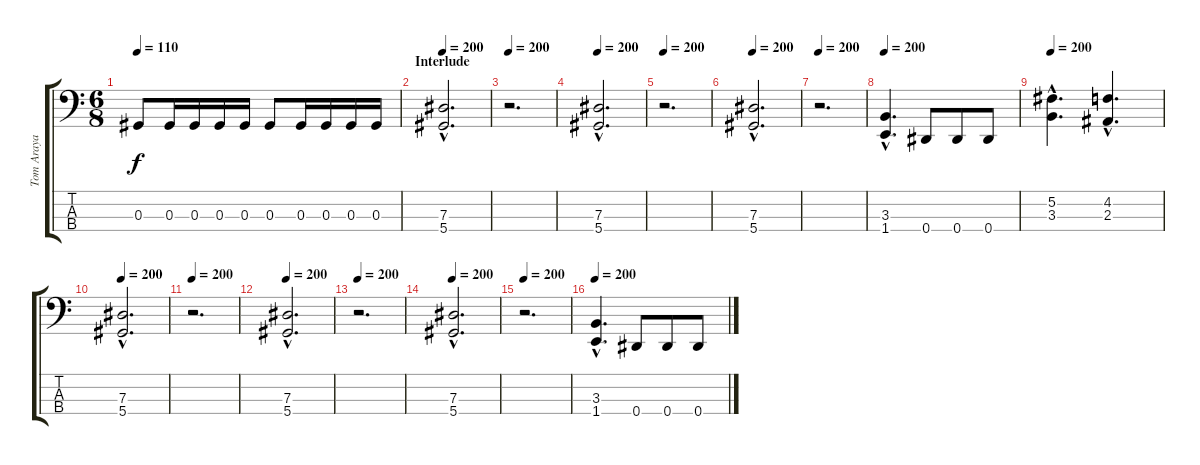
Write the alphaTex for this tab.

\track ("Tom Araya (bass)" "Tom Araya ") {instrument electricbasspick}
\staff {score tabs}
\tuning (Gb2 Db2 Ab1 Eb1) {hide}
\ts (6 8)
\tempo 110
\clef f4
\ks c
0.3.8{dy f} 0.3.16 0.3.16 0.3.16 0.3.16 0.3.8 0.3.16 0.3.16 0.3.16 0.3.16 |
\section ("" "Interlude")
\tempo 200
(7.3{hac} 5.4{hac}).2{d} |
\tempo 200
r.2{d} |
\tempo 200
(7.3{hac} 5.4{hac}).2{d} |
\tempo 200
r.2{d} |
\tempo 200
(7.3{hac} 5.4{hac}).2{d} |
\tempo 200
r.2{d} |
\tempo 200
(3.3{hac} 1.4{hac}).4{d} 0.4.8 0.4.8 0.4.8 |
\tempo 200
(5.2{hac} 3.3{hac}).4{d} (4.2{hac} 2.3{hac}).4{d} |
\tempo 200
(7.3{hac} 5.4{hac}).2{d} |
\tempo 200
r.2{d} |
\tempo 200
(7.3{hac} 5.4{hac}).2{d} |
\tempo 200
r.2{d} |
\tempo 200
(7.3{hac} 5.4{hac}).2{d} |
\tempo 200
r.2{d} |
\tempo 200
(3.3{hac} 1.4{hac}).4{d} 0.4.8 0.4.8 0.4.8
